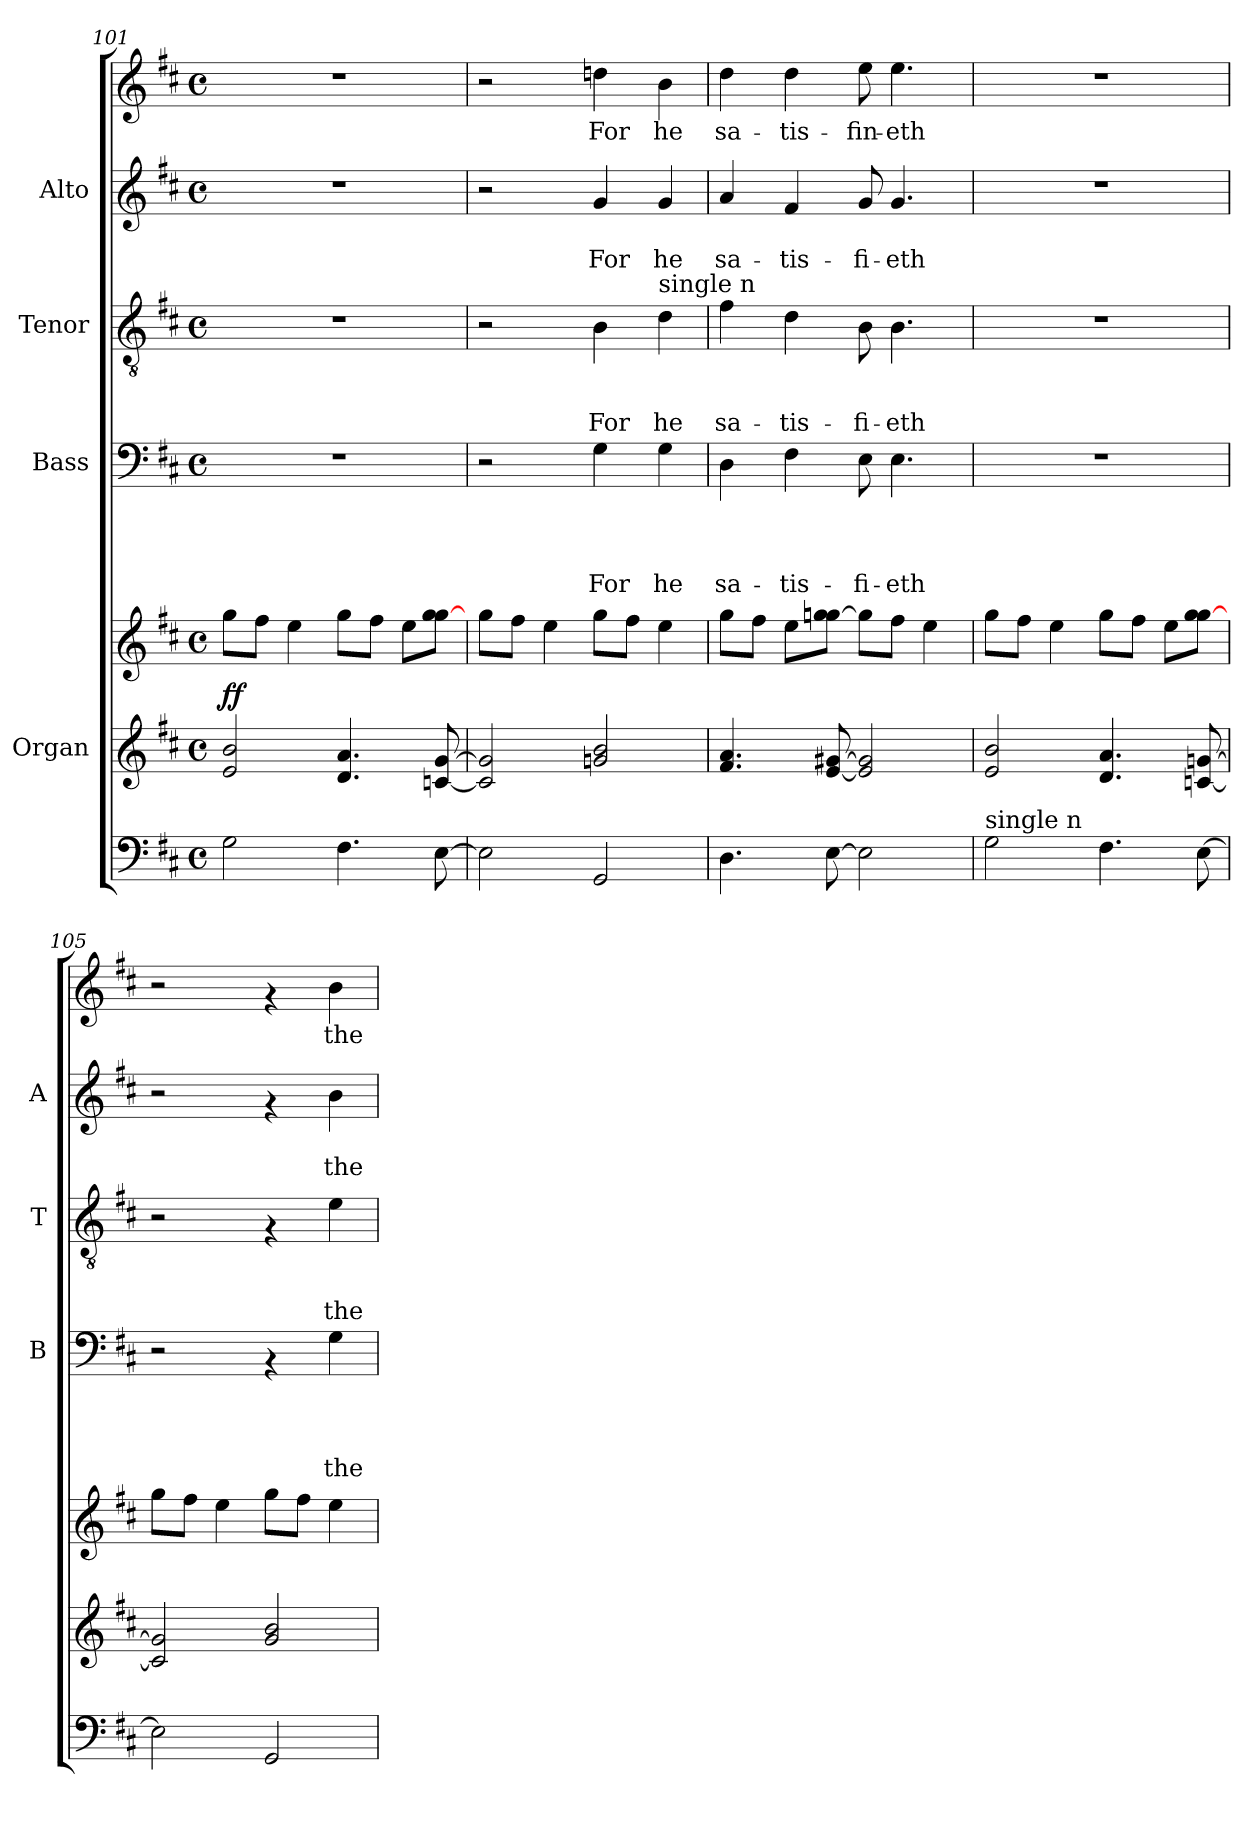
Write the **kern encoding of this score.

**kern	**kern	**kern	**dynam	**kern	**text	**text	**text	**text	**kern	**text	**text	**text	**kern	**text	**text	**kern	**text
*part6	*part5	*part5	*part5	*part4	*part4	*part4	*part4	*part4	*part3	*part3	*part3	*part3	*part2	*part2	*part2	*part1	*part1
*staff7	*staff6	*staff5	*staff5/6	*staff4	*staff4	*staff4	*staff4	*staff4	*staff3	*staff3	*staff3	*staff3	*staff2	*staff2	*staff2	*staff1	*staff1
*	*I"Organ	*	*	*I"Bass	*	*	*	*	*I"Tenor	*	*	*	*I"Alto	*	*	*	*
*	*	*	*	*I'B	*	*	*	*	*I'T	*	*	*	*I'A	*	*	*	*
*clefF4	*clefG2	*clefG2	*	*clefF4	*	*	*	*	*clefGv2	*	*	*	*clefG2	*	*	*clefG2	*
*k[f#c#]	*k[f#c#]	*k[f#c#]	*	*k[f#c#]	*	*	*	*	*k[f#c#]	*	*	*	*k[f#c#]	*	*	*k[f#c#]	*
*D:	*D:	*D:	*	*D:	*	*	*	*	*D:	*	*	*	*D:	*	*	*D:	*
*M4/4	*M4/4	*M4/4	*	*M4/4	*	*	*	*	*M4/4	*	*	*	*M4/4	*	*	*M4/4	*
*met(c)	*met(c)	*met(c)	*	*met(c)	*	*	*	*	*met(c)	*	*	*	*met(c)	*	*	*met(c)	*
=101	=101	=101	=101	=101	=101	=101	=101	=101	=101	=101	=101	=101	=101	=101	=101	=101	=101
!	!	!	!LO:DY:a=2	!	!	!	!	!	!	!	!	!	!	!	!	!	!
2G\	2e/ 2b/	8gg\L	ff	1r	.	.	.	.	1r	.	.	.	1r	.	.	1r	.
.	.	8ff#\J	.	.	.	.	.	.	.	.	.	.	.	.	.	.	.
.	.	4ee\	.	.	.	.	.	.	.	.	.	.	.	.	.	.	.
4.F#\	4.d/ 4.a/	8gg\L	.	.	.	.	.	.	.	.	.	.	.	.	.	.	.
.	.	8ff#\J	.	.	.	.	.	.	.	.	.	.	.	.	.	.	.
.	.	8ee\L	.	.	.	.	.	.	.	.	.	.	.	.	.	.	.
[>8E\	[<8cn/ [>8g/	8gg\ [>8gg\J	.	.	.	.	.	.	.	.	.	.	.	.	.	.	.
=102	=102	=102	=102	=102	=102	=102	=102	=102	=102	=102	=102	=102	=102	=102	=102	=102	=102
2E\]	2c/] 2g/]	8gg\L	.	2r	.	.	.	.	2r	.	.	.	2r	.	.	2r	.
.	.	8ff#\J	.	.	.	.	.	.	.	.	.	.	.	.	.	.	.
.	.	4ee\	.	.	.	.	.	.	.	.	.	.	.	.	.	.	.
!	!	!	!	!	!	!	!	!LO:LY:b	!	!	!	!LO:LY:b	!	!	!LO:LY:b	!	!LO:LY:b
2GG/	2gn/ 2b/	8gg\L	.	4G\	.	.	.	For	4B\	.	.	For	4g/	.	For	4ddn\	For
.	.	8ff#\J	.	.	.	.	.	.	.	.	.	.	.	.	.	.	.
!	!	!	!	!	!	!	!	!	!LO:TX:a:t=single n	!	!	!	!	!	!	!	!
!	!	!	!	!	!	!	!	!LO:LY:b	!	!	!	!LO:LY:b	!	!	!LO:LY:b	!	!LO:LY:b
.	.	4ee\	.	4G\	.	.	.	he	4d\	.	.	he	4g/	.	he	4b\	he
=103	=103	=103	=103	=103	=103	=103	=103	=103	=103	=103	=103	=103	=103	=103	=103	=103	=103
!	!	!	!	!	!	!	!	!LO:LY:b	!	!	!	!LO:LY:b	!	!	!LO:LY:b	!	!LO:LY:b
4.D\	4.f#/ 4.a/	8gg\L	.	4D\	.	.	.	sa-	4f#\	.	.	sa-	4a/	.	sa-	4dd\	sa-
.	.	8ff#\J	.	.	.	.	.	.	.	.	.	.	.	.	.	.	.
!	!	!	!	!	!	!	!	!LO:LY:b	!	!	!	!LO:LY:b	!	!	!LO:LY:b	!	!LO:LY:b
.	.	8ee\L	.	4F#\	.	.	.	-tis-	4d\	.	.	-tis-	4f#/	.	-tis-	4dd\	-tis-
[>8E\	[<8e/ [>8g#X/	8ggn\ [>8ggn\J	.	.	.	.	.	.	.	.	.	.	.	.	.	.	.
!	!	!	!	!	!	!	!	!LO:LY:b	!	!	!	!LO:LY:b	!	!	!LO:LY:b	!	!LO:LY:b
2E\]	2e/] 2g#/]	8gg\L]	.	8E\	.	.	.	-fi-	8B\	.	.	-fi-	8g/	.	-fi-	8ee\	-fin-
!	!	!	!	!	!	!	!	!LO:LY:b	!	!	!	!LO:LY:b	!	!	!LO:LY:b	!	!LO:LY:b
.	.	8ff#\J	.	4.E\	.	.	.	-eth	4.B\	.	.	-eth	4.g/	.	-eth	4.ee\	-eth
.	.	4ee\	.	.	.	.	.	.	.	.	.	.	.	.	.	.	.
=104	=104	=104	=104	=104	=104	=104	=104	=104	=104	=104	=104	=104	=104	=104	=104	=104	=104
!LO:TX:a:t=single n	!	!	!	!	!	!	!	!	!	!	!	!	!	!	!	!	!
2G\	2e/ 2b/	8gg\L	.	1r	.	.	.	.	1r	.	.	.	1r	.	.	1r	.
.	.	8ff#\J	.	.	.	.	.	.	.	.	.	.	.	.	.	.	.
.	.	4ee\	.	.	.	.	.	.	.	.	.	.	.	.	.	.	.
4.F#\	4.d/ 4.a/	8gg\L	.	.	.	.	.	.	.	.	.	.	.	.	.	.	.
.	.	8ff#\J	.	.	.	.	.	.	.	.	.	.	.	.	.	.	.
.	.	8ee\L	.	.	.	.	.	.	.	.	.	.	.	.	.	.	.
[>8E\	[<8cn/ [>8gn/	8gg\ [>8gg\J	.	.	.	.	.	.	.	.	.	.	.	.	.	.	.
=105	=105	=105	=105	=105	=105	=105	=105	=105	=105	=105	=105	=105	=105	=105	=105	=105	=105
2E\]	2c/] 2g/]	8gg\L	.	2r	.	.	.	.	2r	.	.	.	2r	.	.	2r	.
.	.	8ff#\J	.	.	.	.	.	.	.	.	.	.	.	.	.	.	.
.	.	4ee\	.	.	.	.	.	.	.	.	.	.	.	.	.	.	.
2GG/	2g/ 2b/	8gg\L	.	4rAA	.	.	.	.	4rF	.	.	.	4rf	.	.	4rf	.
.	.	8ff#\J	.	.	.	.	.	.	.	.	.	.	.	.	.	.	.
!	!	!	!	!	!	!	!	!LO:LY:b	!	!	!	!LO:LY:b	!	!	!LO:LY:b	!	!LO:LY:b
.	.	4ee\	.	4G\	.	.	.	the	4e\	.	.	the	4b\	.	the	4b\	the
=	=	=	=	=	=	=	=	=	=	=	=	=	=	=	=	=	=
*-	*-	*-	*-	*-	*-	*-	*-	*-	*-	*-	*-	*-	*-	*-	*-	*-	*-
